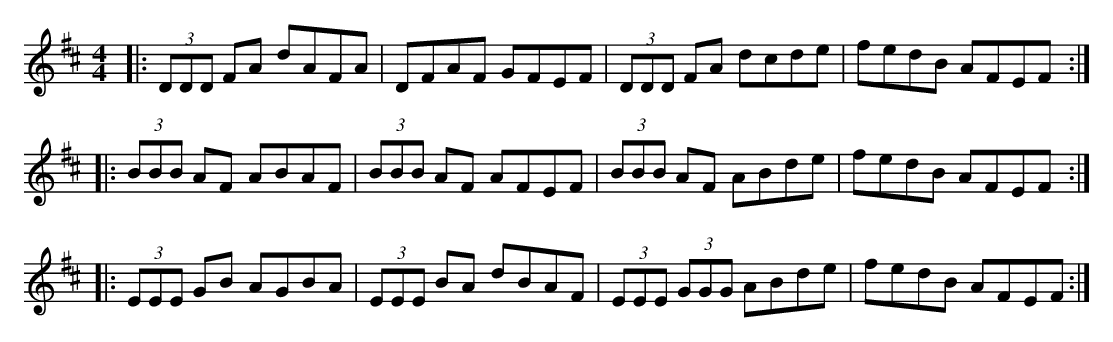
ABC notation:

X:1
M:4/4
K:D
|:(3DDD FA dAFA|DFAF GFEF|(3DDD FA dcde|fedB AFEF:|
|:(3BBB AF ABAF|(3BBB AF AFEF|(3BBB AF ABde|fedB AFEF:|
|:(3EEE GB AGBA|(3EEE BA dBAF|(3EEE (3GGG ABde|fedB AFEF:|
